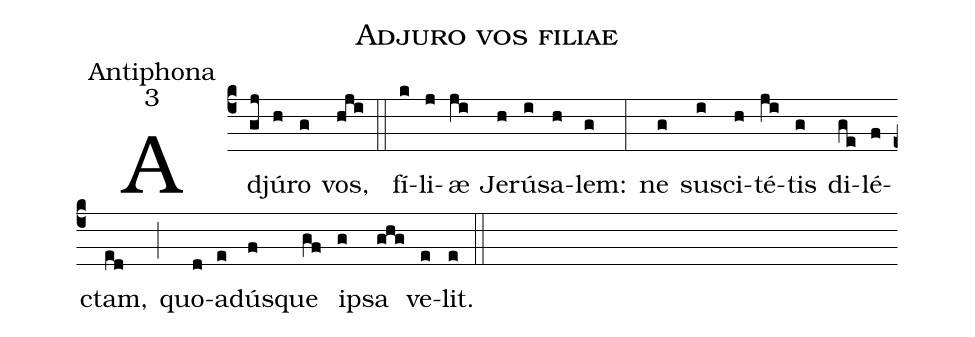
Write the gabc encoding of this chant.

name:Adjuro vos filiae;
office-part:Antiphona;
mode:3;
%%
(c4) Ad(gj)jú(h)ro(g) vos,(hji) (::)
fí(k)li(j)æ(ji) Je(h)rú(i)sa(h)lem:(g) (:)
ne(g) su(i)sci(h)té(ji)tis(g) di(ge)lé(f)ctam,(ed) (;) quo(d)a(e)dú(f)sque(gf) i(g)psa(ghg) ve(e)lit.(e) (::)
